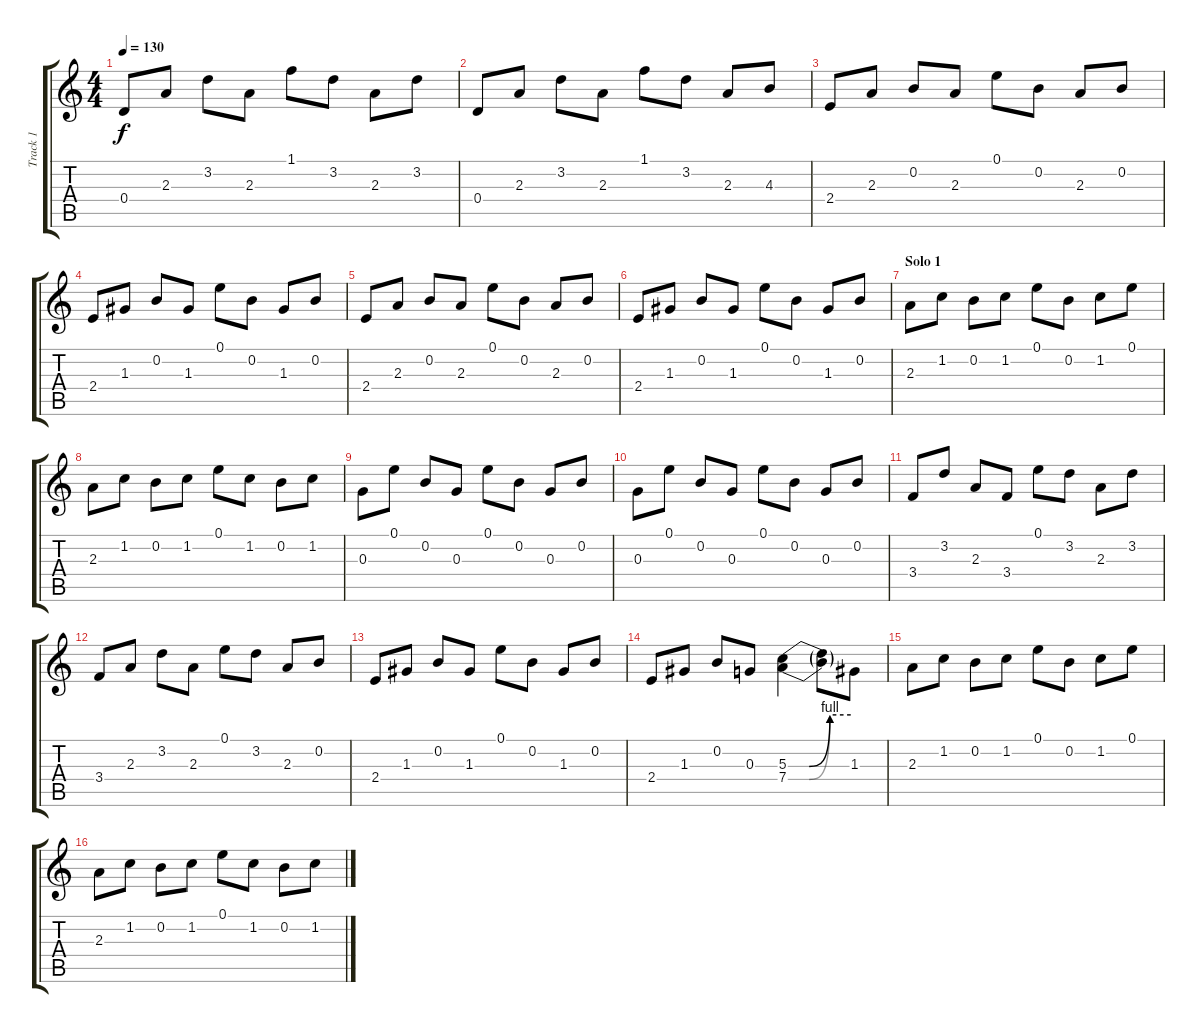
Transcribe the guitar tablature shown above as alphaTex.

\track ("Track 1" "Track 1") {instrument acousticguitarsteel}
\staff {score tabs}
\tuning (E4 B3 G3 D3 A2 E2) {hide}
\ts (4 4)
\tempo 130
\clef g2
\ks c
0.4.8{dy f} 2.3.8 3.2.8 2.3.8 1.1.8 3.2.8 2.3.8 3.2.8 |
0.4.8 2.3.8 3.2.8 2.3.8 1.1.8 3.2.8 2.3.8 4.3.8 |
2.4.8 2.3.8 0.2.8 2.3.8 0.1.8 0.2.8 2.3.8 0.2.8 |
2.4.8 1.3.8 0.2.8 1.3.8 0.1.8 0.2.8 1.3.8 0.2.8 |
2.4.8 2.3.8 0.2.8 2.3.8 0.1.8 0.2.8 2.3.8 0.2.8 |
2.4.8 1.3.8 0.2.8 1.3.8 0.1.8 0.2.8 1.3.8 0.2.8 |
\section ("" "Solo 1")
2.3.8 1.2.8 0.2.8 1.2.8 0.1.8 0.2.8 1.2.8 0.1.8 |
2.3.8 1.2.8 0.2.8 1.2.8 0.1.8 1.2.8 0.2.8 1.2.8 |
0.3.8 0.1.8 0.2.8 0.3.8 0.1.8 0.2.8 0.3.8 0.2.8 |
0.3.8 0.1.8 0.2.8 0.3.8 0.1.8 0.2.8 0.3.8 0.2.8 |
3.4.8 3.2.8 2.3.8 3.4.8 0.1.8 3.2.8 2.3.8 3.2.8 |
3.4.8 2.3.8 3.2.8 2.3.8 0.1.8 3.2.8 2.3.8 0.2.8 |
2.4.8 1.3.8 0.2.8 1.3.8 0.1.8 0.2.8 1.3.8 0.2.8 |
2.4.8 1.3.8 0.2.8 0.3.8 (5.3{be (custom 0 0 20 0 40 4 60 4)} 7.4{be (custom 0 0 20 0 40 4 60 4)}).4 (5.3{t} 7.4{t}).8 1.3.8 |
2.3.8 1.2.8 0.2.8 1.2.8 0.1.8 0.2.8 1.2.8 0.1.8 |
2.3.8 1.2.8 0.2.8 1.2.8 0.1.8 1.2.8 0.2.8 1.2.8
